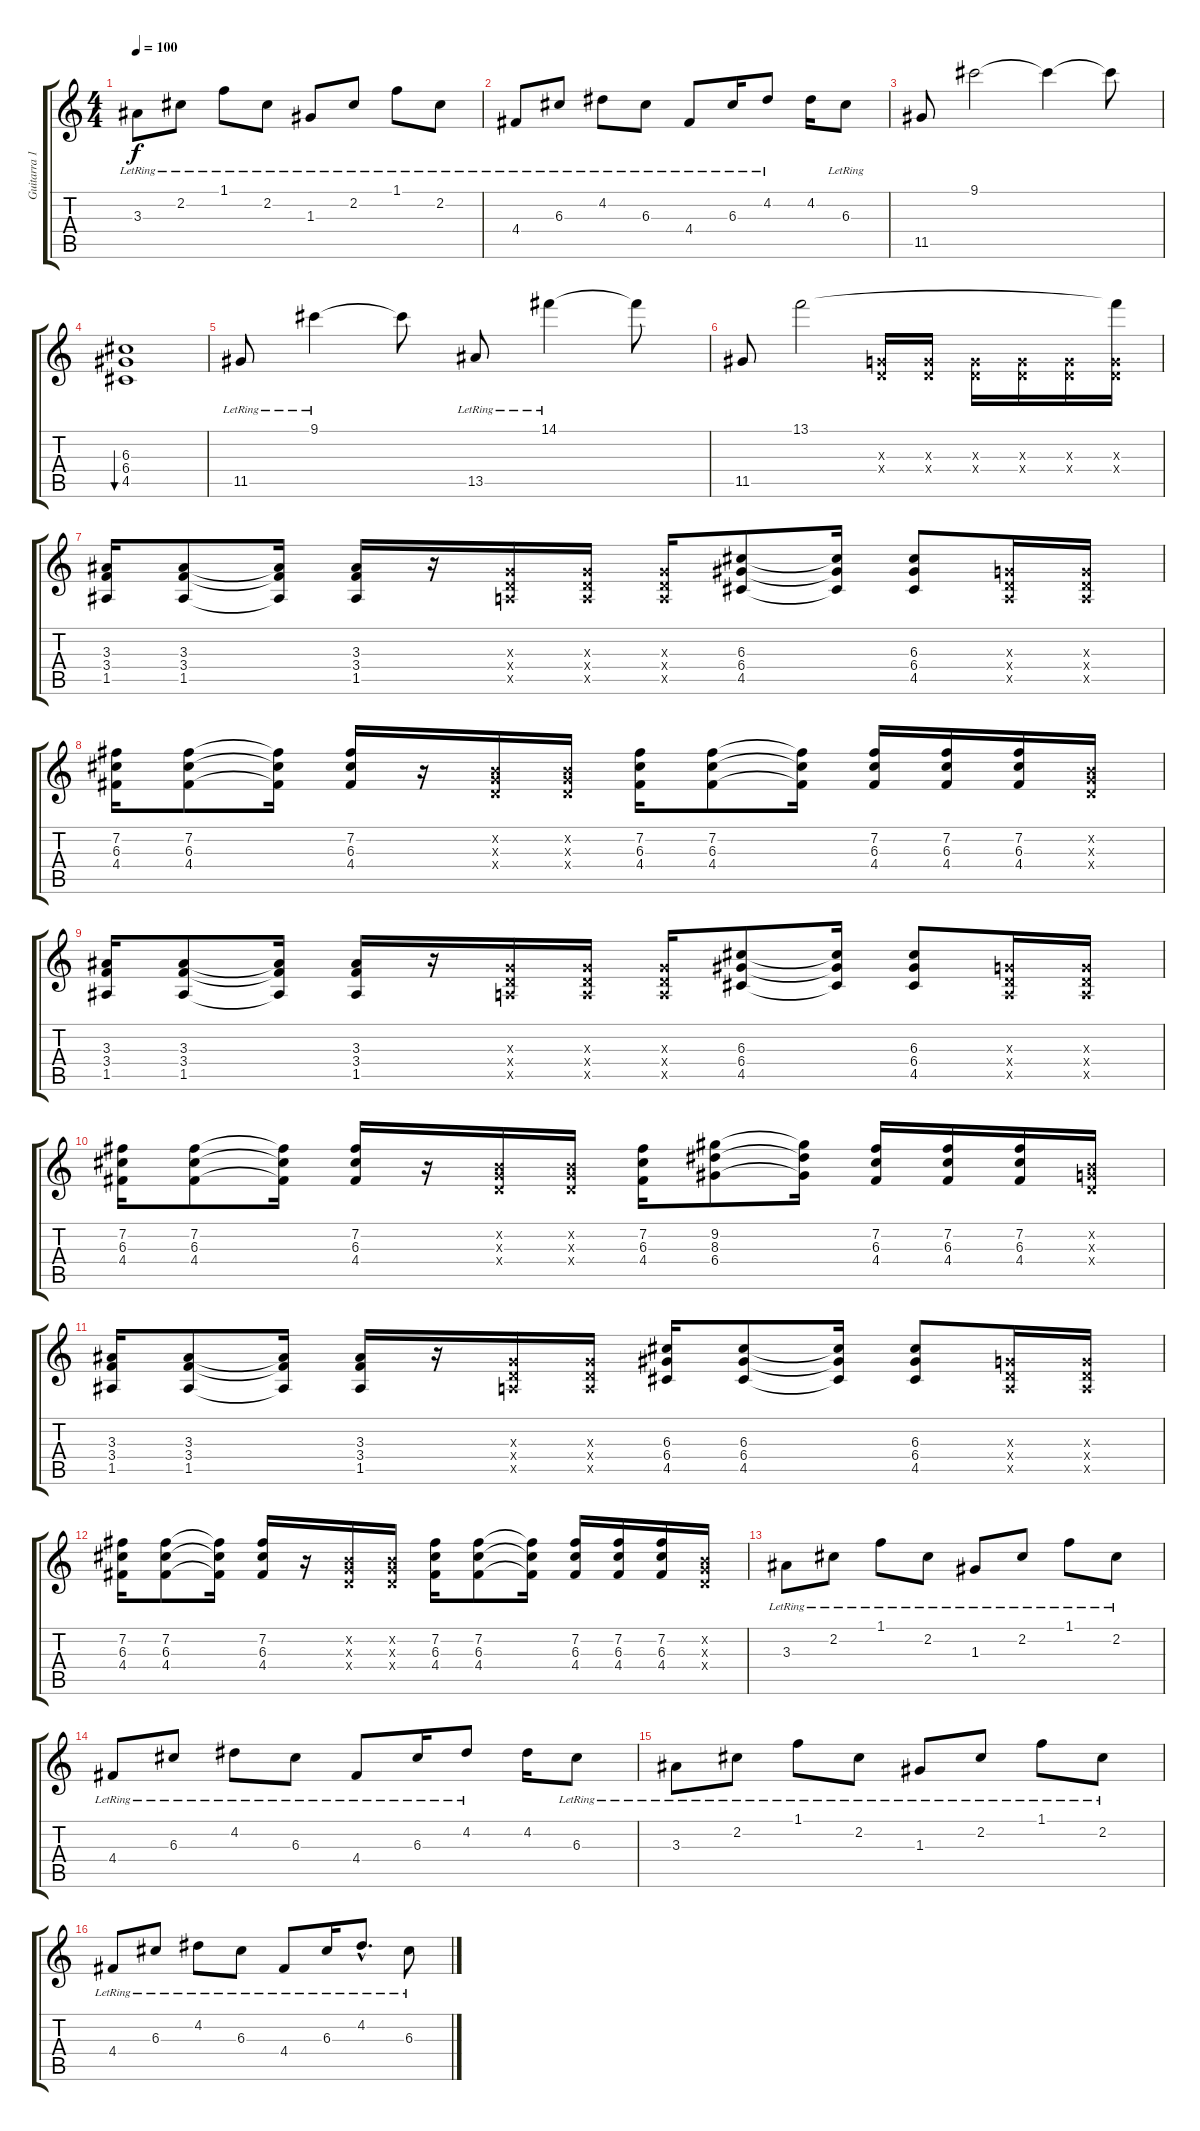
\track ("Guitarra 1" "Guitarra 1") {instrument electricguitarclean}
\staff {score tabs}
\tuning (E4 B3 G3 D3 A2 E2) {hide}
\ts (4 4)
\tempo 100
\clef g2
\ks c
3.3{lr}.8{dy f} 2.2{lr}.8 1.1{lr}.8 2.2{lr}.8 1.3{lr}.8 2.2{lr}.8 1.1{lr}.8 2.2{lr}.8 |
4.4{lr}.8 6.3{lr}.8 4.2{lr}.8 6.3{lr}.8 4.4{lr}.8 6.3{lr}.16 4.2{lr}.8 4.2.16 6.3{lr}.8 |
11.5.8 9.1.2 9.1{t}.4 9.1{t}.8 |
(6.3 6.4 4.5).1{bu 240} |
11.5{lr}.8 9.1{lr}.4 9.1{t}.8 13.5{lr}.8 14.1{lr}.4 14.1{t}.8 |
11.5.8 13.1.2 (0.3{x} 0.4{x}).16 (0.3{x} 0.4{x}).16 (0.3{x} 0.4{x}).16 (0.3{x} 0.4{x}).16 (0.3{x} 0.4{x}).16 (13.1{t} 0.3{x} 0.4{x}).16 |
(3.3 3.4 1.5).16 (3.3 3.4 1.5).8 (3.3{t} 3.4{t} 1.5{t}).16 (3.3 3.4 1.5).16 r.16 (0.3{x} 0.4{x} 0.5{x}).16 (0.3{x} 0.4{x} 0.5{x}).16 (0.3{x} 0.4{x} 0.5{x}).16 (6.3 6.4 4.5).8 (6.3{t} 6.4{t} 4.5{t}).16 (6.3 6.4 4.5).8 (0.3{x} 0.4{x} 0.5{x}).16 (0.3{x} 0.4{x} 0.5{x}).16 |
(7.2 6.3 4.4).16 (7.2 6.3 4.4).8 (7.2{t} 6.3{t} 4.4{t}).16 (7.2 6.3 4.4).16 r.16 (0.2{x} 0.3{x} 0.4{x}).16 (0.2{x} 0.3{x} 0.4{x}).16 (7.2 6.3 4.4).16 (7.2 6.3 4.4).8 (7.2{t} 6.3{t} 4.4{t}).16 (7.2 6.3 4.4).16 (7.2 6.3 4.4).16 (7.2 6.3 4.4).16 (0.2{x} 0.3{x} 0.4{x}).16 |
(3.3 3.4 1.5).16 (3.3 3.4 1.5).8 (3.3{t} 3.4{t} 1.5{t}).16 (3.3 3.4 1.5).16 r.16 (0.3{x} 0.4{x} 0.5{x}).16 (0.3{x} 0.4{x} 0.5{x}).16 (0.3{x} 0.4{x} 0.5{x}).16 (6.3 6.4 4.5).8 (6.3{t} 6.4{t} 4.5{t}).16 (6.3 6.4 4.5).8 (0.3{x} 0.4{x} 0.5{x}).16 (0.3{x} 0.4{x} 0.5{x}).16 |
(7.2 6.3 4.4).16 (7.2 6.3 4.4).8 (7.2{t} 6.3{t} 4.4{t}).16 (7.2 6.3 4.4).16 r.16 (0.2{x} 0.3{x} 0.4{x}).16 (0.2{x} 0.3{x} 0.4{x}).16 (7.2 6.3 4.4).16 (9.2 8.3 6.4).8 (9.2{t} 8.3{t} 6.4{t}).16 (7.2 6.3 4.4).16 (7.2 6.3 4.4).16 (7.2 6.3 4.4).16 (0.2{x} 0.3{x} 0.4{x}).16 |
(3.3 3.4 1.5).16 (3.3 3.4 1.5).8 (3.3{t} 3.4{t} 1.5{t}).16 (3.3 3.4 1.5).16 r.16 (0.3{x} 0.4{x} 0.5{x}).16 (0.3{x} 0.4{x} 0.5{x}).16 (6.3 6.4 4.5).16 (6.3 6.4 4.5).8 (6.3{t} 6.4{t} 4.5{t}).16 (6.3 6.4 4.5).8 (0.3{x} 0.4{x} 0.5{x}).16 (0.3{x} 0.4{x} 0.5{x}).16 |
(7.2 6.3 4.4).16 (7.2 6.3 4.4).8 (7.2{t} 6.3{t} 4.4{t}).16 (7.2 6.3 4.4).16 r.16 (0.2{x} 0.3{x} 0.4{x}).16 (0.2{x} 0.3{x} 0.4{x}).16 (7.2 6.3 4.4).16 (7.2 6.3 4.4).8 (7.2{t} 6.3{t} 4.4{t}).16 (7.2 6.3 4.4).16 (7.2 6.3 4.4).16 (7.2 6.3 4.4).16 (0.2{x} 0.3{x} 0.4{x}).16 |
3.3{lr}.8 2.2{lr}.8 1.1{lr}.8 2.2{lr}.8 1.3{lr}.8 2.2{lr}.8 1.1{lr}.8 2.2{lr}.8 |
4.4{lr}.8 6.3{lr}.8 4.2{lr}.8 6.3{lr}.8 4.4{lr}.8 6.3{lr}.16 4.2{lr}.8 4.2.16 6.3{lr}.8 |
3.3{lr}.8 2.2{lr}.8 1.1{lr}.8 2.2{lr}.8 1.3{lr}.8 2.2{lr}.8 1.1{lr}.8 2.2{lr}.8 |
4.4{lr}.8 6.3{lr}.8 4.2{lr}.8 6.3{lr}.8 4.4{lr}.8 6.3{lr}.16 4.2{hac lr}.8{d} 6.3{lr}.8
